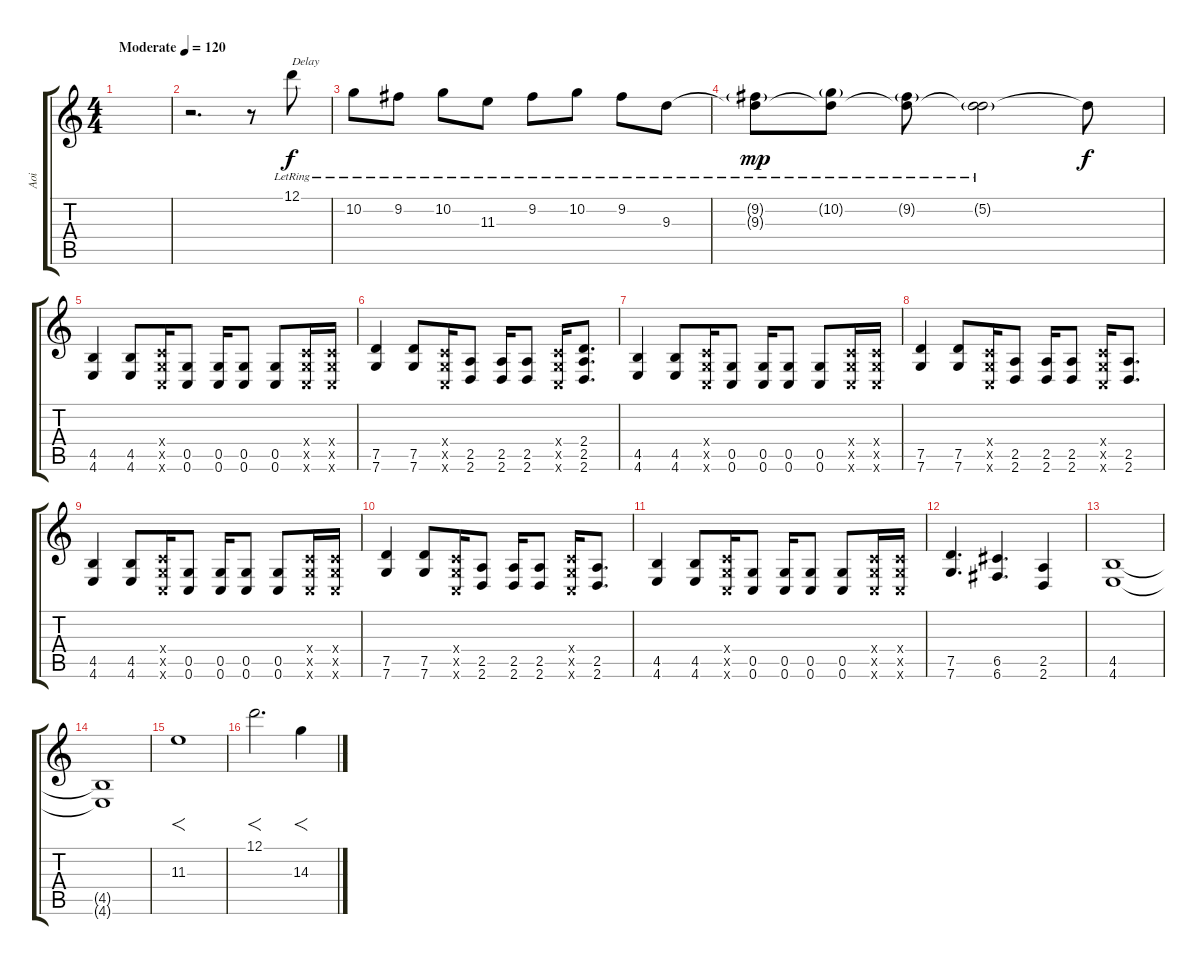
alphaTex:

\track ("Aoi" "Aoi") {instrument electricguitarjazz}
\staff {score tabs}
\tuning (D4 A3 F3 C3 G2 C2) {hide}
\ts (4 4)
\tempo (120 "Moderate")
\clef g2
\ks c
|
r.2{d} r.8 12.1{lr}.8{txt "Delay" volume 10 balance 4} |
10.2{lr}.8 9.2{lr}.8 10.2{lr}.8 11.3{lr}.8 9.2{lr}.8 10.2{lr}.8 9.2{lr}.8 9.3{lr}.8 |
(9.2{g lr} 9.3{t}).8{dy mp} (10.2{g lr} 9.3{t}).8 (9.2{g lr} 9.3{t}).8 (5.2{g lr} 9.3{t}).2 9.3{t}.8{dy f} |
(4.5 4.6).4{volume 13 balance 0 instrument overdrivenguitar} (4.5 4.6).8 (0.4{x} 0.5{x} 0.6{x}).16 (0.5 0.6).8 (0.5 0.6).16 (0.5 0.6).8 (0.5 0.6).8 (0.4{x} 0.5{x} 0.6{x}).16 (0.4{x} 0.5{x} 0.6{x}).16 |
(7.5 7.6).4 (7.5 7.6).8 (0.4{x} 0.5{x} 0.6{x}).16 (2.5 2.6).8 (2.5 2.6).16 (2.5 2.6).8 (0.4{x} 0.5{x} 0.6{x}).16 (2.4 2.5 2.6).8{d} |
(4.5 4.6).4 (4.5 4.6).8 (0.4{x} 0.5{x} 0.6{x}).16 (0.5 0.6).8 (0.5 0.6).16 (0.5 0.6).8 (0.5 0.6).8 (0.4{x} 0.5{x} 0.6{x}).16 (0.4{x} 0.5{x} 0.6{x}).16 |
(7.5 7.6).4 (7.5 7.6).8 (0.4{x} 0.5{x} 0.6{x}).16 (2.5 2.6).8 (2.5 2.6).16 (2.5 2.6).8 (0.4{x} 0.5{x} 0.6{x}).16 (2.5 2.6).8{d} |
(4.5 4.6).4 (4.5 4.6).8 (0.4{x} 0.5{x} 0.6{x}).16 (0.5 0.6).8 (0.5 0.6).16 (0.5 0.6).8 (0.5 0.6).8 (0.4{x} 0.5{x} 0.6{x}).16 (0.4{x} 0.5{x} 0.6{x}).16 |
(7.5 7.6).4 (7.5 7.6).8 (0.4{x} 0.5{x} 0.6{x}).16 (2.5 2.6).8 (2.5 2.6).16 (2.5 2.6).8 (0.4{x} 0.5{x} 0.6{x}).16 (2.5 2.6).8{d} |
(4.5 4.6).4 (4.5 4.6).8 (0.4{x} 0.5{x} 0.6{x}).16 (0.5 0.6).8 (0.5 0.6).16 (0.5 0.6).8 (0.5 0.6).8 (0.4{x} 0.5{x} 0.6{x}).16 (0.4{x} 0.5{x} 0.6{x}).16 |
(7.5 7.6).4{d} (6.5 6.6).4{d} (2.5 2.6).4 |
(4.5 4.6).1 |
(4.5{t} 4.6{t}).1 |
11.3.1{f} |
12.1.2{f d} 14.3.4{f}
